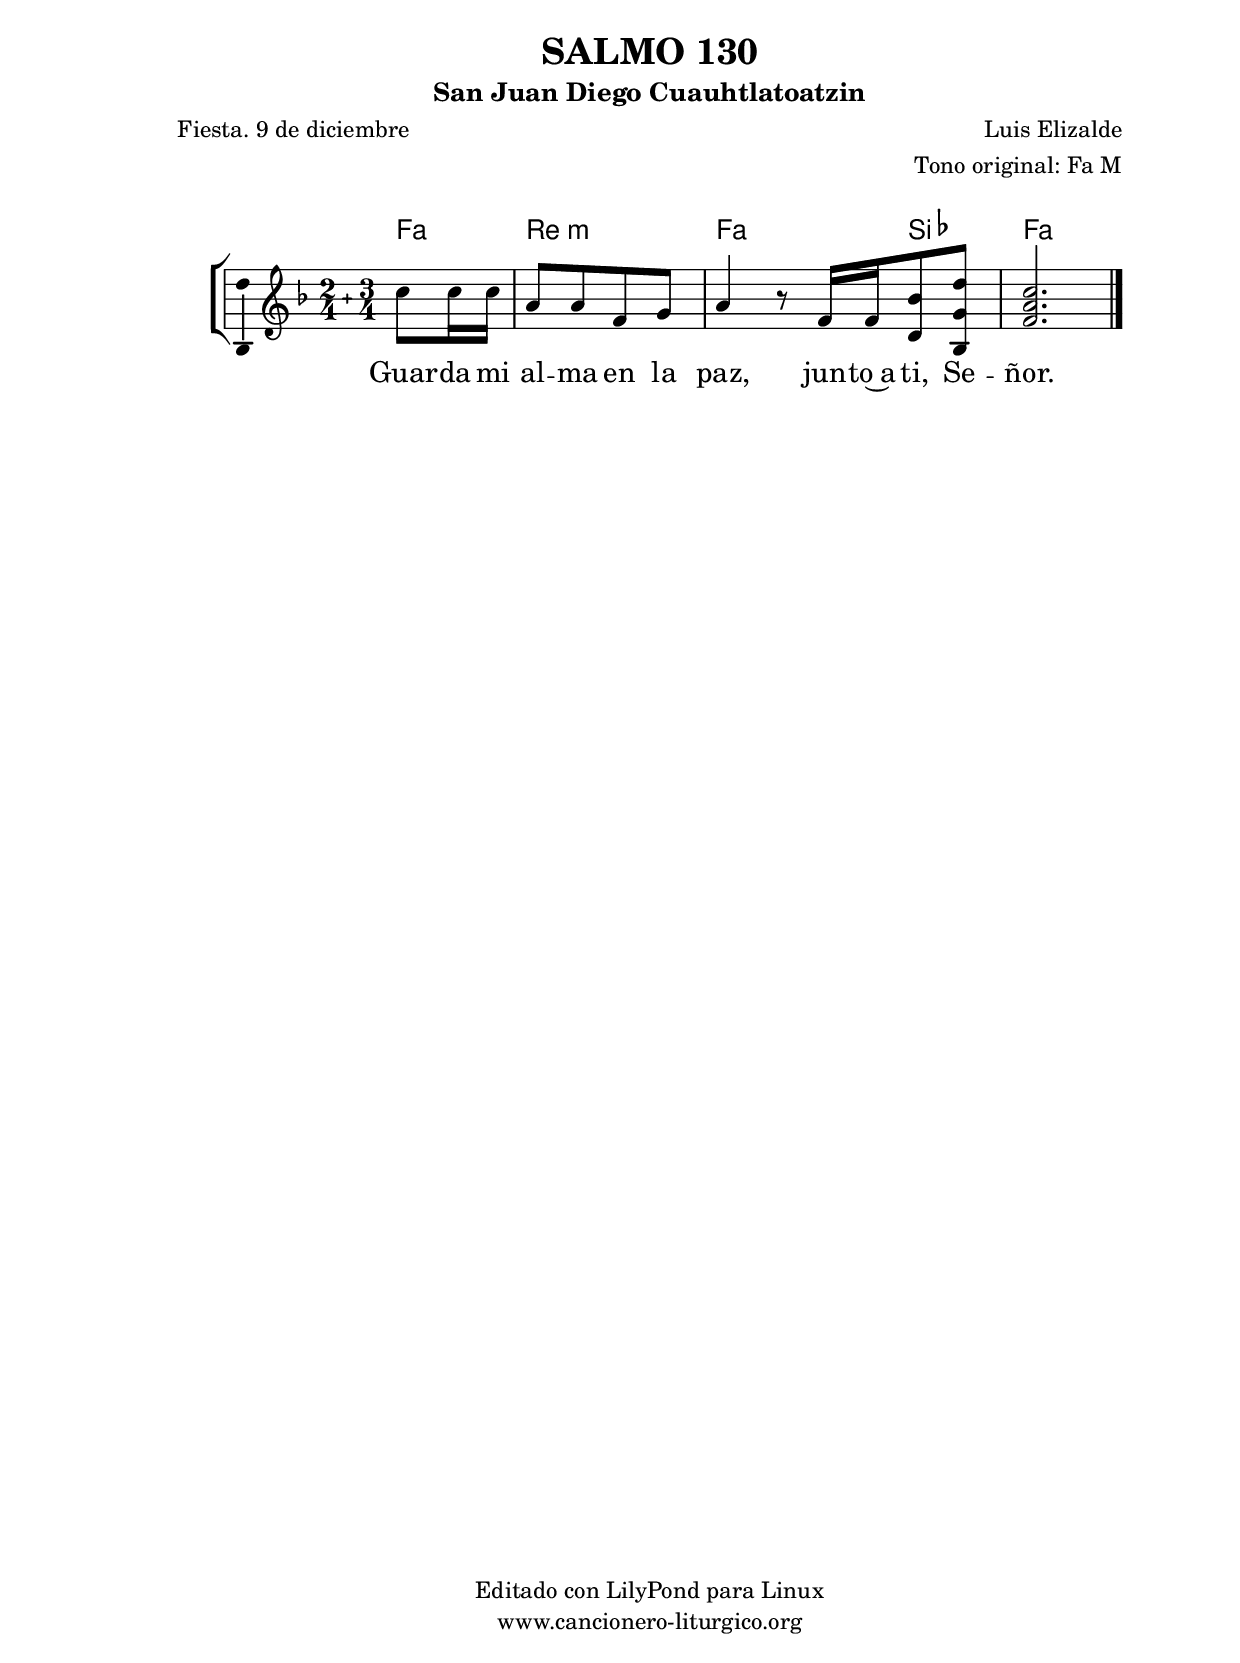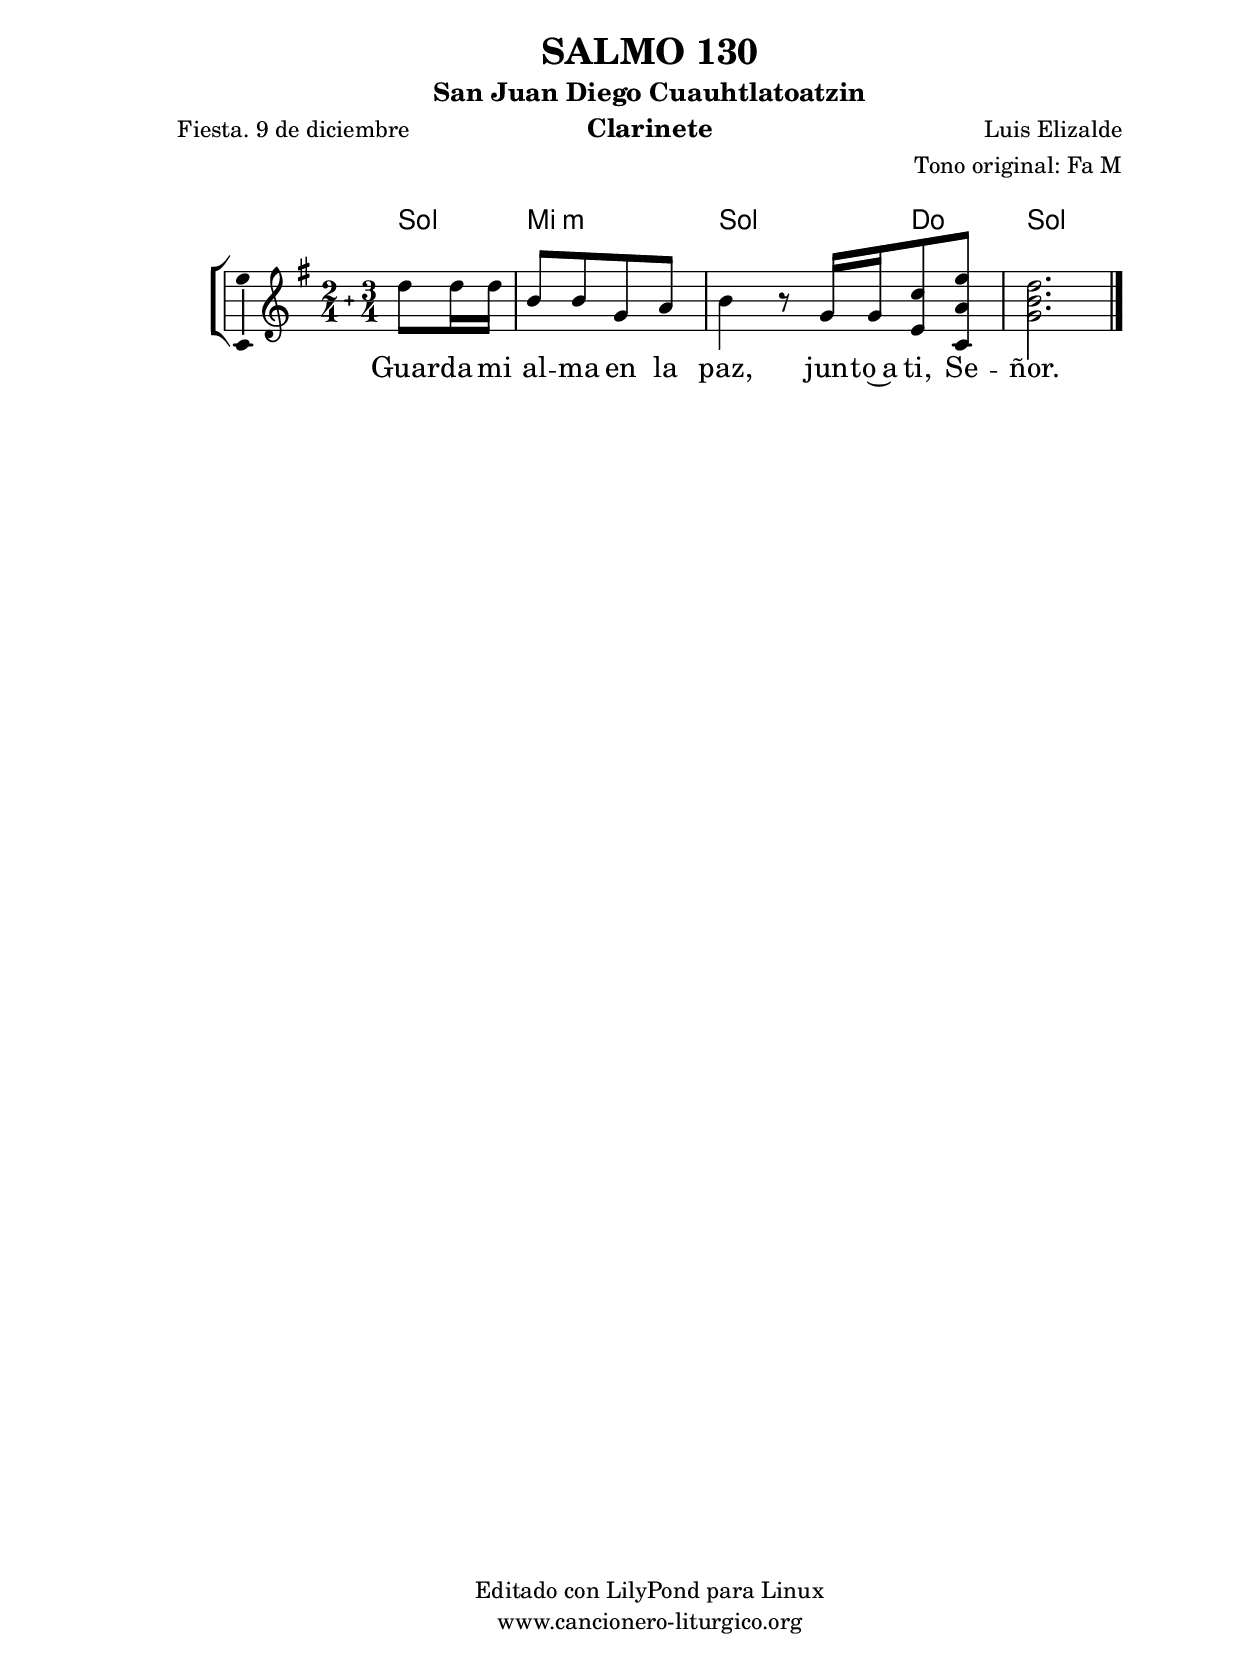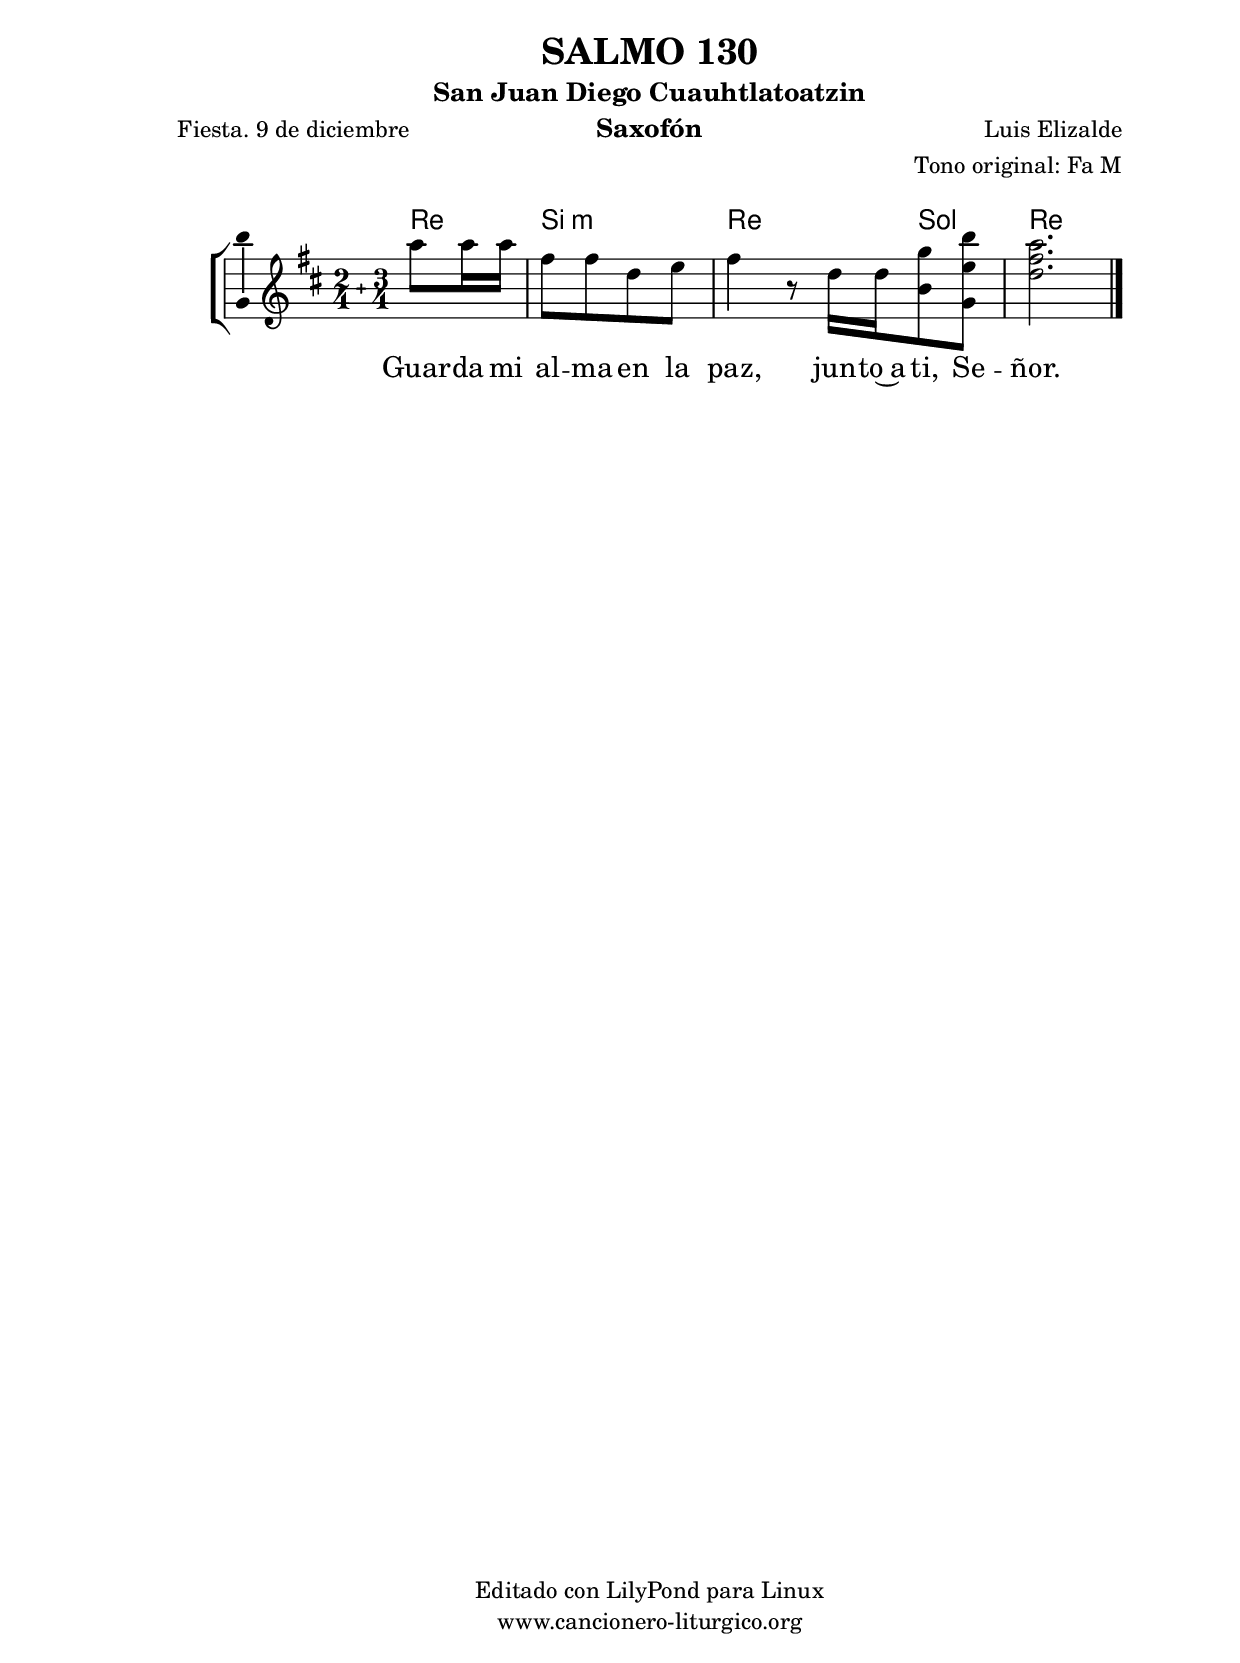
%
%para convertir .midi en .wav:
%timidity filename.midi -Ow -o finename.wav
%
%
%Para convertir de .wav a .mp3:
%lame -h -m j filename.wav
%
%
%para escuchar el midi:
%timidity nombrefichero.midi
%


%versión de lilypond para la que se ha escrito esta partitura:
\version "2.16.0"

	%Tamaño papel
	#(set-default-paper-size "a4")
	%Tamaño partitura
	#(set-global-staff-size 20)
	%No responde al pulsar sobre una nota
	#(ly:set-option 'point-and-click #f)

%parámetros del encabezamiento:
\header {
	title = "SALMO 130"
	subtitle = "San Juan Diego Cuauhtlatoatzin"
	composer = "Luis Elizalde"
	poet = "Fiesta. 9 de diciembre"
	meter = ""
	arranger = "Tono original: Fa M"
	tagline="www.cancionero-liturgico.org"
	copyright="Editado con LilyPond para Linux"
	}

%parámetros asociados al papel:
\paper  {
	oddHeaderMarkup = \markup {\fill-line { \on-the-fly #not-first-page \fromproperty #'header:title \on-the-fly #not-first-page \fromproperty #'header:composer }}
	evenHeaderMarkup = \markup {\fill-line { \fromproperty #'header:composer \fromproperty #'header:title }}
	#(set-paper-size "a4")
	print-page-number = ##f
	first-page-number = 1
	print-first-page-number = ##f
%	head-separation = 3.0 \cm
	top-margin = 2.0 \cm
	bottom-margin = 0.5\cm
%%%	bottom-margin = -1.0\cm
	left-margin = 3.0 \cm
	line-width = 16.0 \cm 
	indent = 8\mm
	interscoreline = 2.\mm
	between-system-space = 15\mm
%	para que las partituras no llenen la hoja:
	ragged-bottom = ##t
%	idem para la última hoja:
	ragged-last-bottom = ##f
%	para que las partituras llenen el ancho del papel:
	ragged-last = ##f
	after-title-space = 2.5 \cm
%page-count=1
%system-count=8

	%Flexible Vertical Spacing
%	markup-markup-spacing =
%	#'((basic-distance . 15) (minimum-distance . 15) (padding . 3))
	markup-system-spacing =
	#'((basic-distance . 15) (minimum-distance . 15) (padding . 3))
	system-system-spacing =
	#'((basic-distance . 15) (minimum-distance . 15) (padding . 3))
	score-system-spacing =
	#'((basic-distance . 15) (minimum-distance . 15) (padding . 5))
%	top-system-spacing = % header
%	#'((basic-distance . 8) (minimum-distance . 0) (padding . 3))
%	top-markup-spacing =
%	#'((basic-distance . 20) (minimum-distance . 20) (padding . 3))
	last-bottom-spacing = % footer
	#'((basic-distance . 5) (minimum-distance . 5) (padding . 3))
%	score-markup-spacing =
%	#'((basic-distance . 16) (minimum-distance . 13) (padding . 3))

	}


%parámetros que afectan a toda la partitura:
global =  {
	%clave de sol (G):
	\clef G
	%armadura:
%	\transpose ees f
	\key f \major
	\tempo 4=90
	\set Score.tempoHideNote = ##t
	}


acordes = {
	\italianChords
	\chordmode {
%	\transpose ees f
{

f4 d2:m f bes4 f2.

	}
	}
}

melodia = 
%	\transpose ees f
{
	\relative c''{

\compoundMeter #'((2 4) (3 4))

\partial 4

c8 c16 c
a8 a f g

\bar "|"

a4 r8 f16 f <bes d,>8 <d g, bes,>
<c a f>2.

	\bar "|."
	}
	}


texto = \lyricmode {
Guar -- da mi al -- ma en la paz, jun -- to~a ti, Se -- ñor.
	}


acordesStaff = \context ChordNames = acordesStaff <<
	\set chordChanges = ##t
	\acordes
	>>


vozStaff = \context Voice = vozStaff
\with {\consists "Ambitus_engraver"}
<<
%	\set Staff.instrumentName = ""
%	\set Staff.shortInstrumentName = ""
%	\set Staff.midiInstrument = #"clarinet"
%	\set Staff.midiInstrument = #"cello"
%	\set Staff.midiInstrument = #"flute"
	\set Staff.midiInstrument = #"electric guitar (jazz)"
%	\set Staff.midiInstrument = #"english horn"
%	\set Staff.midiInstrument = #"violin"
%	\set Staff.midiInstrument = #"glockenspiel"
	\set Staff.midiMinimumVolume = #0.7
	\set Staff.midiMaximumVolume = #0.9
	\global
	\melodia
	>>


textoStaff = \context Lyrics = textoStaff <<
	\lyricsto vozStaff \texto
	>>

\book {
	\score {
		\context ChoirStaff {
			\override StaffGroup.SystemStartBracket #'collapse-height = #1
			\override Score.SystemStartBar #'collapse-height = #1
			<<
			\acordesStaff
			\vozStaff
			\textoStaff
			>>
			}
		\layout {
	    		\context {
				\Lyrics
				\override LyricText #'font-size = #2
				}
	   		 \context {
				\Score
				%fontSize = #3
				\override StaffSymbol #'staff-space = #(magstep +3)
				%\override Beam #'thickness = #0.55
				%\override SpacingSpanner #'spacing-increment = #1.0
				%\override Slur #'height-limit = #1.5
				}
			}
		}
	\score {
		\unfoldRepeats
		\context ChoirStaff {
			<<
			\acordesStaff
			\vozStaff
			>>
			}
		\midi {
	  		\context {
	  			\Score
				tempoWholesPerMinute = #(ly:make-moment 70 4)
				}
			}
		}
	}

%Partitura para clarinete
#(define output-suffix "C")
\book {
	\header{
		instrument = "Clarinete"
		}
	\score {
		\context ChoirStaff {
			\override StaffGroup.SystemStartBracket #'collapse-height = #1
			\override Score.SystemStartBar #'collapse-height = #1
\transpose c d
			<<
			\acordesStaff
			\vozStaff
			\textoStaff
			>>
			}
		\layout {
	    		\context {
				\Lyrics
				\override LyricText #'font-size = #2
				}
	   		 \context {
				\Score
				%fontSize = #3
				\override StaffSymbol #'staff-space = #(magstep +3)
				%\override Beam #'thickness = #0.55
				%\override SpacingSpanner #'spacing-increment = #1.0
				%\override Slur #'height-limit = #1.5
				}
			}
		}
	}

%Partitura para saxofón
#(define output-suffix "S")
\book {
	\header{
		instrument = "Saxofón"
		}
	\score {
		\context ChoirStaff {
			\override StaffGroup.SystemStartBracket #'collapse-height = #1
			\override Score.SystemStartBar #'collapse-height = #1
\transpose c a
			<<
			\acordesStaff
			\vozStaff
			\textoStaff
			>>
			}
		\layout {
	    		\context {
				\Lyrics
				\override LyricText #'font-size = #2
				}
	   		 \context {
				\Score
				%fontSize = #3
				\override StaffSymbol #'staff-space = #(magstep +3)
				%\override Beam #'thickness = #0.55
				%\override SpacingSpanner #'spacing-increment = #1.0
				%\override Slur #'height-limit = #1.5
				}
			}
		}
	}

